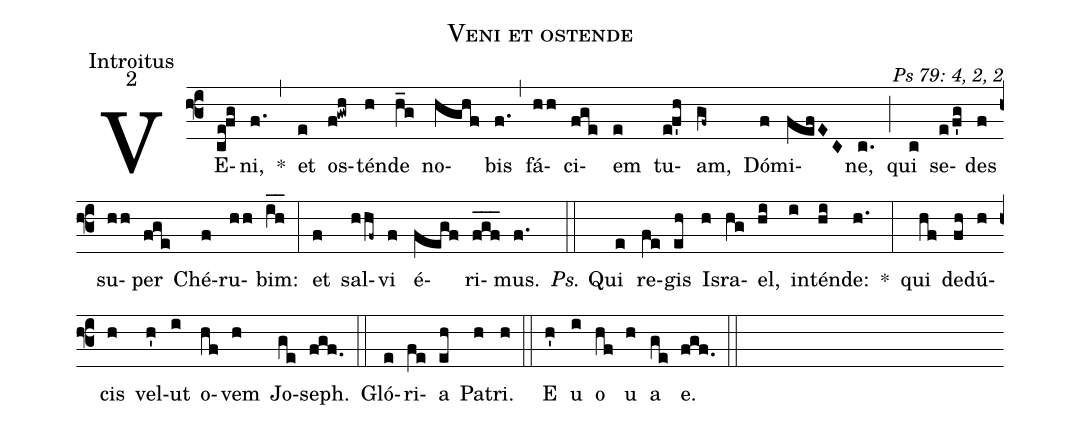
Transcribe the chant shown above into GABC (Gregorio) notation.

name: Veni et ostende;
office-part: Introitus;
mode: 2;
commentary: Ps 79: 4, 2, 2;
%%
(f3) VE(ce!fg)ni,(f.) *(,) et(e) os(f!gwh)tén(h)de(h_g) no(hghf)bis(f.) (,) fá(hh)ci(fge)em(e) tu(ef'h)am,(gf~) Dó(f)mi(fefEC)ne,(c.) (;) qui(c) se(e/f'g)des(f) su(hh)per(fge) Ché(f)ru(hh)bim:(i_h_) (:)
et(f) sal(hhf~)vi(f) é(fegf)ri(f_g_f_)mus.(f.) (::)
<i>Ps.</i> Qui(e) re(fe)gis(eh) Is(h)ra(hg)el,(hi) in(i)tén(hi)de:(h.) *(:)
qui(hf) de(fh)dú(h)cis(h) vel(h')ut(i) o(hf)vem(h) Jo(ge)seph.(fgf.) (::)
Gló(e)ri(fe)a(eh) Pa(h)tri.(h) (::)
<eu>E(h') u(i) o(hf) u(h) a(ge) e.</eu>(fgf.) (::)
